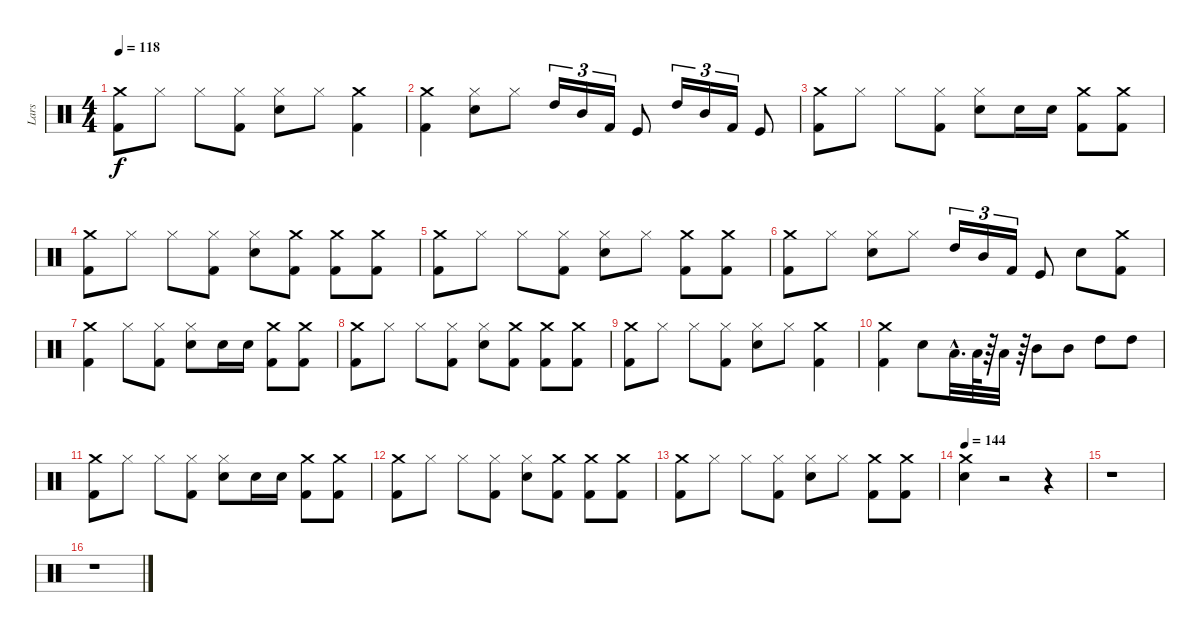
\track ("Lars" "Lars") {instrument percussion}
\staff {score}
\articulation defaults
\ts (4 4)
\tempo 118
\clef neutral
\ks c
("Kick (hit) 2" "Crash medium (hit)").8{dy f} "Hi-Hat (closed)".8 "Hi-Hat (closed)".8 ("Kick (hit) 2" "Hi-Hat (closed)").8 ("Snare (hit) 2" "Hi-Hat (closed)").8 "Hi-Hat (closed)".8 ("Kick (hit) 2" "Crash medium (hit)").4 |
("Kick (hit) 2" "Crash medium (hit)").4 ("Hi-Hat (closed)" "Snare (hit) 2").8 "Hi-Hat (closed)".8 "High Tom (hit)".16{tu (3 2)} "Mid Tom (hit)".16{tu (3 2)} "Kick (hit) 2".16{tu (3 2)} "Kick (hit)".8 "High Tom (hit)".16{tu (3 2)} "Mid Tom (hit)".16{tu (3 2)} "Kick (hit) 2".16{tu (3 2)} "Kick (hit)".8 |
("Kick (hit) 2" "Crash medium (hit)").8 "Hi-Hat (closed)".8 "Hi-Hat (closed)".8 ("Kick (hit) 2" "Hi-Hat (closed)").8 ("Snare (hit) 2" "Hi-Hat (closed)").8 "Snare (hit) 2".16 "Snare (hit) 2".16 ("Kick (hit) 2" "Crash medium (hit)").8 ("Kick (hit) 2" "Crash medium (hit)").8 |
("Kick (hit) 2" "Crash medium (hit)").8 "Hi-Hat (closed)".8 "Hi-Hat (closed)".8 ("Kick (hit) 2" "Hi-Hat (closed)").8 ("Snare (hit) 2" "Hi-Hat (closed)").8 ("Kick (hit) 2" "Crash medium (hit)").8 ("Kick (hit) 2" "Crash medium (hit)").8 ("Kick (hit) 2" "Crash medium (hit)").8 |
("Kick (hit) 2" "Crash medium (hit)").8 "Hi-Hat (closed)".8 "Hi-Hat (closed)".8 ("Kick (hit) 2" "Hi-Hat (closed)").8 ("Snare (hit) 2" "Hi-Hat (closed)").8 "Hi-Hat (closed)".8 ("Kick (hit) 2" "Crash medium (hit)").8 ("Kick (hit) 2" "Crash medium (hit)").8 |
("Kick (hit) 2" "Crash medium (hit)").8 "Hi-Hat (closed)".8 ("Hi-Hat (closed)" "Snare (hit) 2").8 "Hi-Hat (closed)".8 "High Tom (hit)".16{tu (3 2)} "Mid Tom (hit)".16{tu (3 2)} "Kick (hit) 2".16{tu (3 2)} "Kick (hit)".8 "Snare (hit) 2".8 ("Kick (hit) 2" "Crash medium (hit)").8 |
("Kick (hit) 2" "Crash medium (hit)").4 "Hi-Hat (closed)".8 ("Kick (hit) 2" "Hi-Hat (closed)").8 ("Snare (hit) 2" "Hi-Hat (closed)").8 "Snare (hit) 2".16 "Snare (hit) 2".16 ("Crash medium (hit)" "Kick (hit) 2").8 ("Crash medium (hit)" "Kick (hit) 2").8 |
("Kick (hit) 2" "Crash medium (hit)").8 "Hi-Hat (closed)".8 "Hi-Hat (closed)".8 ("Kick (hit) 2" "Hi-Hat (closed)").8 ("Snare (hit) 2" "Hi-Hat (closed)").8 ("Kick (hit) 2" "Crash medium (hit)").8 ("Kick (hit) 2" "Crash medium (hit)").8 ("Kick (hit) 2" "Crash medium (hit)").8 |
("Kick (hit) 2" "Crash medium (hit)").8 "Hi-Hat (closed)".8 "Hi-Hat (closed)".8 ("Kick (hit) 2" "Hi-Hat (closed)").8 ("Snare (hit) 2" "Hi-Hat (closed)").8 "Hi-Hat (closed)".8 ("Crash medium (hit)" "Kick (hit) 2").4 |
("Kick (hit) 2" "Crash medium (hit)").4 "Snare (hit) 2".8 "Low Tom (hit)"{hac}.32{d} "Low Tom (hit)".64 r.64 "Low Tom (hit)".32 r.64 "Mid Tom (hit)".8 "Mid Tom (hit)".8 "High Tom (hit)".8 "High Tom (hit)".8 |
("Kick (hit) 2" "Crash medium (hit)").8 "Hi-Hat (closed)".8 "Hi-Hat (closed)".8 ("Kick (hit) 2" "Hi-Hat (closed)").8 ("Snare (hit) 2" "Hi-Hat (closed)").8 "Snare (hit) 2".16 "Snare (hit) 2".16 ("Kick (hit) 2" "Crash medium (hit)").8 ("Kick (hit) 2" "Crash medium (hit)").8 |
("Crash medium (hit)" "Kick (hit) 2").8 "Hi-Hat (closed)".8 "Hi-Hat (closed)".8 ("Kick (hit) 2" "Hi-Hat (closed)").8 ("Snare (hit) 2" "Hi-Hat (closed)").8 ("Kick (hit) 2" "Crash medium (hit)").8 ("Kick (hit) 2" "Crash medium (hit)").8 ("Kick (hit) 2" "Crash medium (hit)").8 |
("Crash medium (hit)" "Kick (hit) 2").8 "Hi-Hat (closed)".8 "Hi-Hat (closed)".8 ("Kick (hit) 2" "Hi-Hat (closed)").8 ("Snare (hit) 2" "Hi-Hat (closed)").8 "Hi-Hat (closed)".8 ("Kick (hit) 2" "Crash medium (hit)").8 ("Kick (hit) 2" "Crash medium (hit)").8 |
\tempo 144
("Snare (hit)" "Crash medium (hit)").4 r.2 r.4 |
r.1 |
r.1
